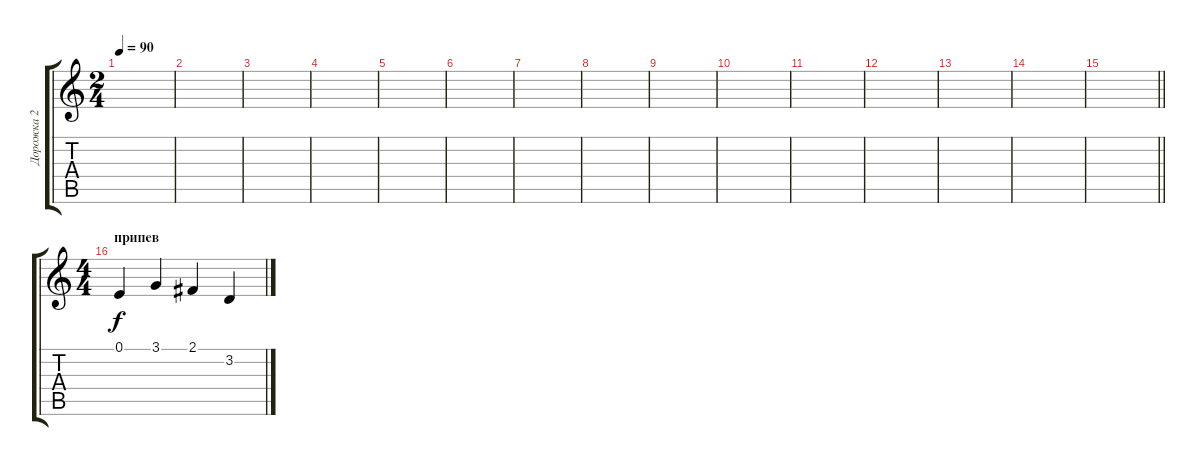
\track ("Дорожка 2" "Дорожка 2") {instrument stringensemble1}
\staff {score tabs}
\tuning (E4 B3 G3 D3 A2 E2) {hide}
\ts (2 4)
\tempo 90
\clef g2
\ks c
|
|
|
|
|
|
|
|
|
|
|
|
|
|
\barLineRight lightlight
|
\ts (4 4)
\section ("" "припев")
0.1.4 3.1.4 2.1.4 3.2.4
